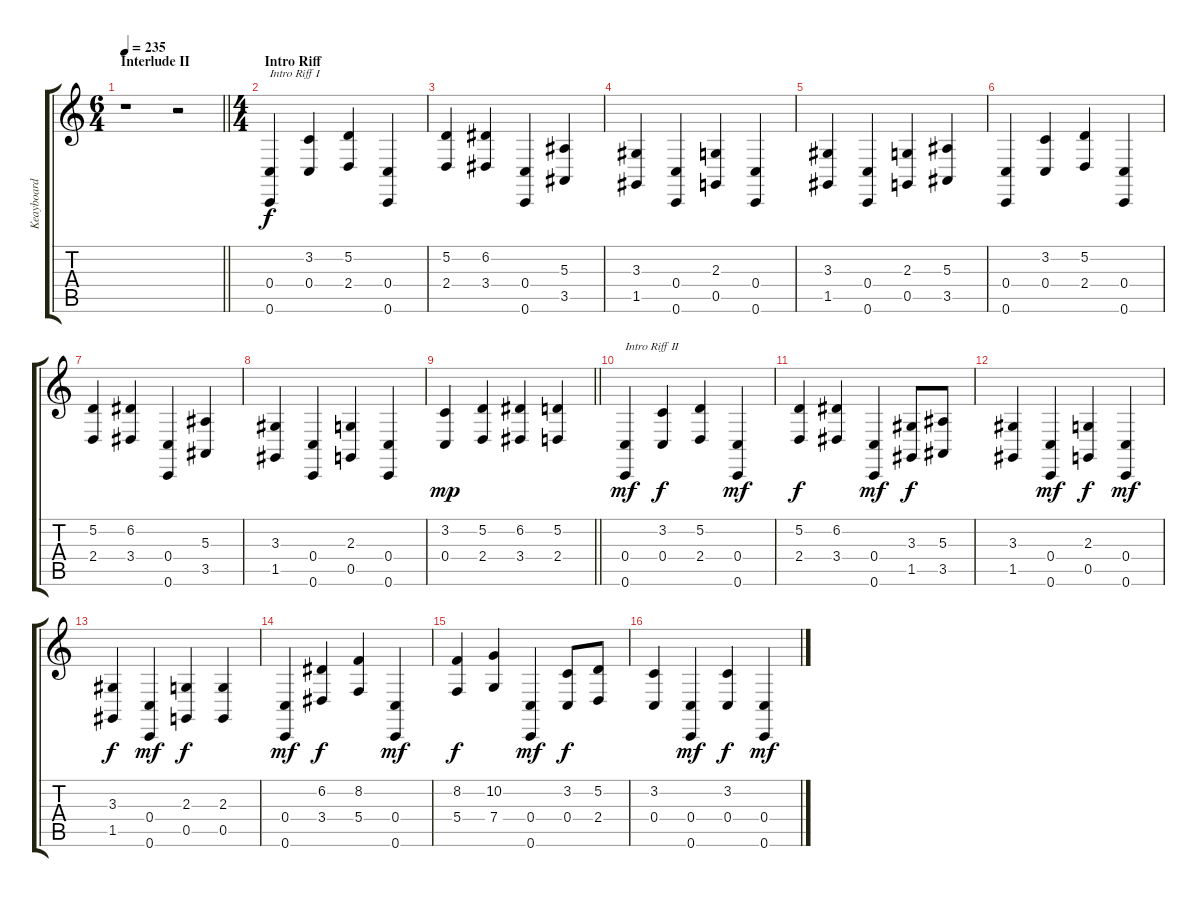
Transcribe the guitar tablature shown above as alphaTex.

\track ("Keayboard (Rythm)" "Keayboard ") {instrument stringensemble2}
\staff {score tabs}
\tuning (D4 A3 F3 C3 G2 C2) {hide}
\ts (6 4)
\section ("" "Interlude II")
\tempo 235
\clef g2
\barLineRight lightlight
\ks c
r.1{dy f} r.2 |
\ts (4 4)
\section ("" "Intro Riff")
(0.4 0.6).4{txt "Intro Riff I" volume 8 balance 5 instrument stringensemble1} (3.2 0.4).4 (5.2 2.4).4 (0.4 0.6).4 |
(5.2 2.4).4 (6.2 3.4).4 (0.4 0.6).4 (5.3 3.5).4 |
(3.3 1.5).4 (0.4 0.6).4 (2.3 0.5).4 (0.4 0.6).4 |
(3.3 1.5).4 (0.4 0.6).4 (2.3 0.5).4 (5.3 3.5).4 |
(0.4 0.6).4 (3.2 0.4).4 (5.2 2.4).4 (0.4 0.6).4 |
(5.2 2.4).4 (6.2 3.4).4 (0.4 0.6).4 (5.3 3.5).4 |
(3.3 1.5).4 (0.4 0.6).4 (2.3 0.5).4 (0.4 0.6).4 |
\barLineRight lightlight
(3.2 0.4).4{dy mp} (5.2 2.4).4 (6.2 3.4).4 (5.2 2.4).4 |
(0.4 0.6).4{txt "Intro Riff II" dy mf} (3.2 0.4).4{dy f} (5.2 2.4).4 (0.4 0.6).4{dy mf} |
(5.2 2.4).4{dy f} (6.2 3.4).4 (0.4 0.6).4{dy mf} (3.3 1.5).8{dy f} (5.3 3.5).8 |
(3.3 1.5).4 (0.4 0.6).4{dy mf} (2.3 0.5).4{dy f} (0.4 0.6).4{dy mf} |
(3.3 1.5).4{dy f} (0.4 0.6).4{dy mf} (2.3 0.5).4{dy f} (2.3 0.5).4 |
(0.4 0.6).4{dy mf} (6.2 3.4).4{dy f} (8.2 5.4).4 (0.4 0.6).4{dy mf} |
(8.2 5.4).4{dy f} (10.2 7.4).4 (0.4 0.6).4{dy mf} (3.2 0.4).8{dy f} (5.2 2.4).8 |
(3.2 0.4).4 (0.4 0.6).4{dy mf} (3.2 0.4).4{dy f} (0.4 0.6).4{dy mf}
